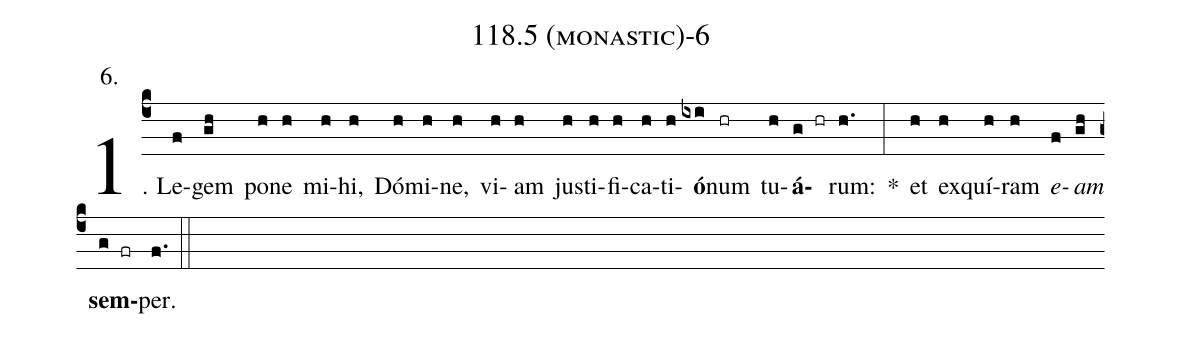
name: 118.5 (monastic)-6;
annotation: 6.;
%%
(c4)1. Le(f)gem(gh) po(h)ne(h) mi(h)hi,(h) Dó(h)mi(h)ne,(h) vi(h)am(h) jus(h)ti(h)fi(h)ca(h)ti(h)<b>ó</b>(ixi)num(hr) tu(h)<b>á</b>(g hr)rum:(h.) *(:) et(h) ex(h)quí(h)ram(h) <i>e</i>(f)<i>am</i>(gh) <b>sem</b>(g fr)per.(f.) (::)
